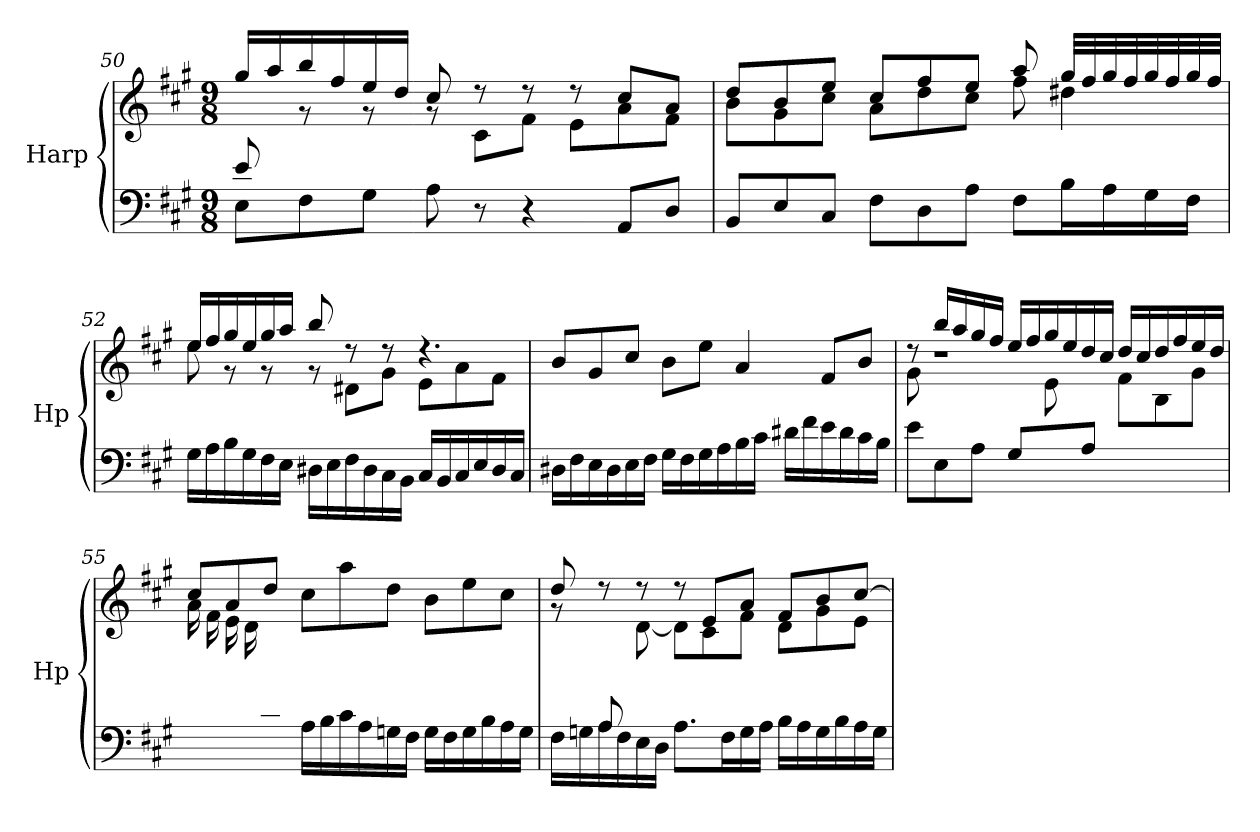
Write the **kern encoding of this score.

**kern	**kern
*part1	*part1
*staff2	*staff1
*I"Harp	*
*I'Hp	*
*clefF4	*clefG2
*k[f#c#g#]	*k[f#c#g#]
*M9/8	*M9/8
=50	=50
*^	*^
8e/	8E\L	16gg#/LL	8ryy
.	.	16aa/	.
1ryy	8F#\	16bb/	8rg
.	.	16ff#/	.
.	8G#\J	16ee/	8rg
.	.	16dd/JJ	.
.	8A\	8cc#/	8rg
.	8r	8r	8c#\L
.	4r	8r	8f#\J
.	.	8r	8e\L
.	8AA/L	8cc#/L	8a\
.	8D/J	8a/J	8f#\J
*v	*v	*	*
!!LO:LB:g=z	!!
=51	=51	=51
8BB/L	8dd/L	8b\L
8E/	8b/	8g#\
8C#/J	8ee/J	8cc#\J
8F#\L	8cc#/L	8a\L
8D\	8ff#/	8dd\
8A\J	8ee/J	8cc#\J
8F#\L	8aa/	8ff#\
16B\L	32gg#/LLL	4dd#X\
.	32ff#/	.
16A\	32gg#/	.
.	32ff#/	.
16G#\	32gg#/	.
.	32ff#/	.
16F#\JJ	32gg#/	.
.	32ff#/JJJ	.
=52	=52	=52
16G#\LL	16ee/LL	8ee\
16A\	16ff#/	.
16B\	16gg#/	8rg
16G#\	16ee/	.
16F#\	16gg#/	8rg
16E\JJ	16aa/JJ	.
16D#X\LL	8bb/	8rg
16E\	.	.
16F#\	8rdd	8d#X\L
16D#\	.	.
16C#\	8rdd	8g#\J
16BB\JJ	.	.
16C#/LL	4.rdd	8e\L
16BB/	.	.
16C#/	.	8a\
16E/	.	.
16D#/	.	8f#\J
16C#/JJ	.	.
*	*v	*v
!!LO:LB:g=z
=53	=53
16D#X\LL	8b/L
16F#\	.
16E\	8g#/
16D#\	.
16E\	8cc#/J
16F#\JJ	.
16G#\LL	8b\L
16F#\	.
16G#\	8ee\J
16A\	.
16B\	4a/
16c#\JJ	.
16d#X\LL	.
16f#\	.
16e\	8f#/L
16d#\	.
16c#\	8b/J
16B\JJ	.
=54	=54
*	*^
*	*	*^
8e\L	8rdd	8g#\	2ryy
8E\	16bb/LL	1r	.
.	16aa/	.	.
8A\J	16gg#/	.	.
.	16ff#/JJ	.	.
8G#/L	16ee/LL	.	.
.	16ff#/	.	.
8ryy	16gg#/	.	8e\
.	16ee/	.	.
8A/J	16dd/	.	8ryy
.	16cc#/JJ	.	.
4.ryy	16dd/LL	.	8f#\L
.	16cc#/	.	.
.	16dd/	.	8B\
.	16ff#/	.	.
.	16ee/	.	8g#\J
.	16dd/JJ	.	.
*	*	*v	*v
!!LO:LB:g=z
=55	=55	=55
4ryy	8cc#/L	16a\LL
.	.	16f#\
.	8a/	16e\
.	.	16d\
16c#/	8dd/J	2..ryy
16B/JJ	.	.
16A\LL	8cc#\L	.
16B\	.	.
16c#\	8aa\	.
16A\	.	.
16Gn\	8dd\J	.
16F#\JJ	.	.
16G\LL	8b\L	.
16F#\	.	.
16G\	8ee\	.
16B\	.	.
16A\	8cc#\J	.
16G\JJ	.	.
=56	=56	=56
*^	*	*
8ryy	16F#\LL	8dd/	8rg
.	16Gn\	.	.
8A/L	16A\	8rdd	8ryy
.	16F#\	.	.
2..ryy	16E\	8rdd	[8d\J
.	16D\JJ	.	.
.	8.A\L	8rdd	8d\L]
.	.	8e/L	8c#\
.	16F#\L	.	.
.	16G\	8a/J	8f#\J
.	16A\JJ	.	.
.	16B\LL	8f#/L	8d\L
.	16A\	.	.
.	16G\	8b/	8g#\
.	16B\	.	.
.	16A\	[8cc#/J	8e\J
.	16G\JJ	.	.
*v	*v	*	*
*	*v	*v
=	=
*-	*-
